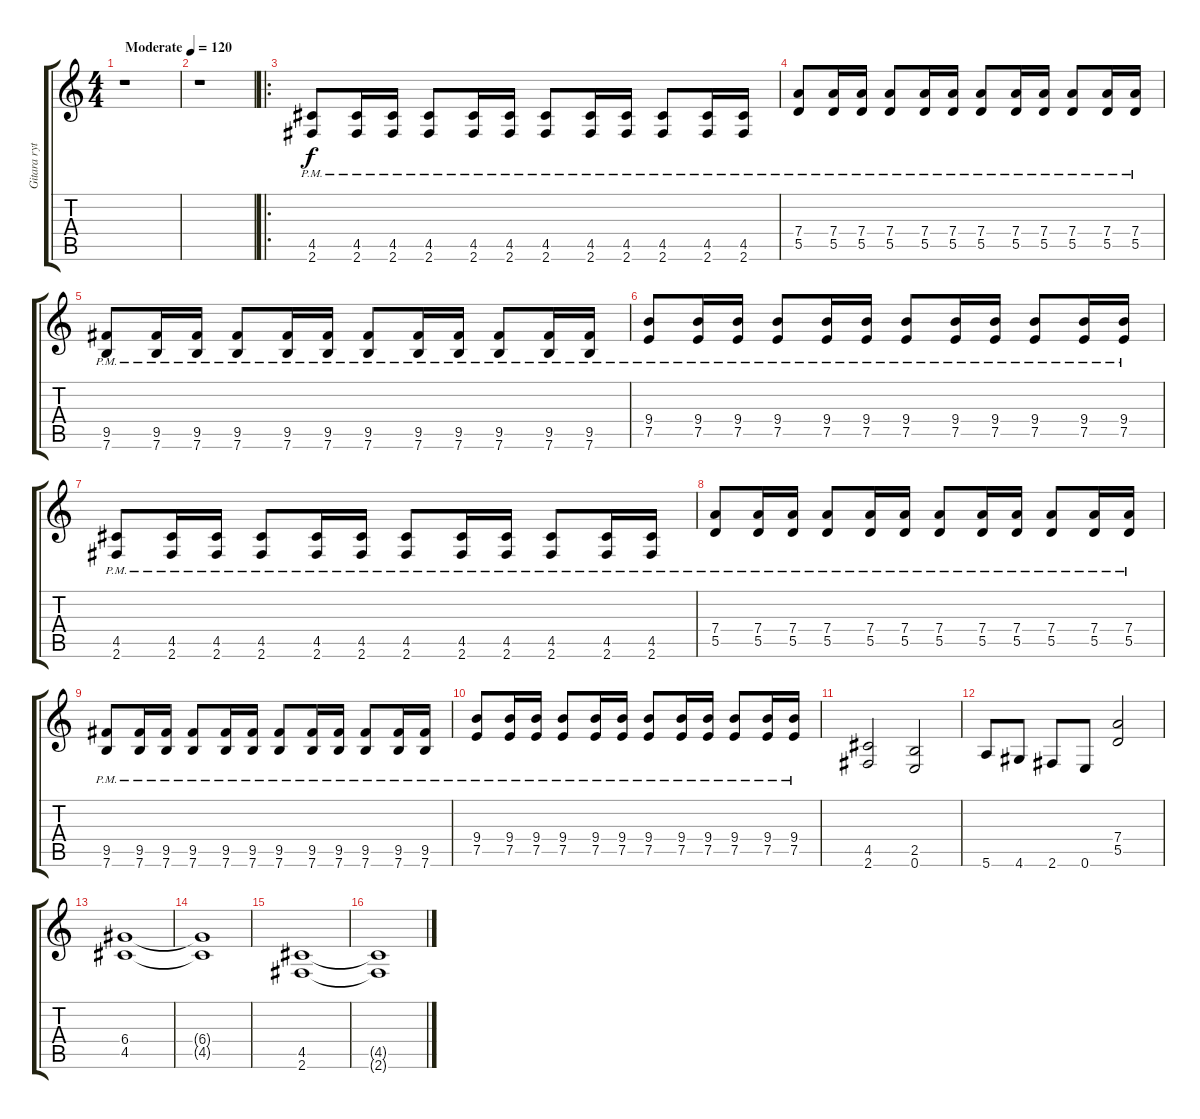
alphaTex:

\track ("Gitara rytmiczna" "Gitara ryt") {instrument overdrivenguitar}
\staff {score tabs}
\tuning (E4 B3 G3 D3 A2 E2) {hide}
\ts (4 4)
\tempo (120 "Moderate")
\clef g2
\ks c
r.1{dy f instrument overdrivenguitar} |
r.1 |
\ro
(4.5 2.6{pm}).8 (4.5 2.6{pm}).16 (4.5 2.6{pm}).16 (4.5 2.6{pm}).8 (4.5 2.6{pm}).16 (4.5 2.6{pm}).16 (4.5 2.6{pm}).8 (4.5 2.6{pm}).16 (4.5 2.6{pm}).16 (4.5 2.6{pm}).8 (4.5 2.6{pm}).16 (4.5 2.6{pm}).16 |
(7.4 5.5{pm}).8 (7.4 5.5{pm}).16 (7.4 5.5{pm}).16 (7.4 5.5{pm}).8 (7.4 5.5{pm}).16 (7.4 5.5{pm}).16 (7.4 5.5{pm}).8 (7.4 5.5{pm}).16 (7.4 5.5{pm}).16 (7.4 5.5{pm}).8 (7.4 5.5{pm}).16 (7.4 5.5{pm}).16 |
(9.5{pm} 7.6).8 (9.5{pm} 7.6).16 (9.5{pm} 7.6).16 (9.5{pm} 7.6).8 (9.5{pm} 7.6).16 (9.5{pm} 7.6).16 (9.5{pm} 7.6).8 (9.5{pm} 7.6).16 (9.5{pm} 7.6).16 (9.5{pm} 7.6).8 (9.5{pm} 7.6).16 (9.5{pm} 7.6).16 |
(9.4 7.5{pm}).8 (9.4 7.5{pm}).16 (9.4 7.5{pm}).16 (9.4 7.5{pm}).8 (9.4 7.5{pm}).16 (9.4 7.5{pm}).16 (9.4 7.5{pm}).8 (9.4 7.5{pm}).16 (9.4 7.5{pm}).16 (9.4 7.5{pm}).8 (9.4 7.5{pm}).16 (9.4 7.5{pm}).16 |
(4.5{pm} 2.6).8 (4.5{pm} 2.6).16 (4.5{pm} 2.6).16 (4.5{pm} 2.6).8 (4.5{pm} 2.6).16 (4.5{pm} 2.6).16 (4.5{pm} 2.6).8 (4.5{pm} 2.6).16 (4.5{pm} 2.6).16 (4.5{pm} 2.6).8 (4.5{pm} 2.6).16 (4.5{pm} 2.6).16 |
(7.4 5.5{pm}).8 (7.4 5.5{pm}).16 (7.4 5.5{pm}).16 (7.4 5.5{pm}).8 (7.4 5.5{pm}).16 (7.4 5.5{pm}).16 (7.4 5.5{pm}).8 (7.4 5.5{pm}).16 (7.4 5.5{pm}).16 (7.4 5.5{pm}).8 (7.4 5.5{pm}).16 (7.4 5.5{pm}).16 |
(9.5{pm} 7.6).8 (9.5{pm} 7.6).16 (9.5{pm} 7.6).16 (9.5{pm} 7.6).8 (9.5{pm} 7.6).16 (9.5{pm} 7.6).16 (9.5{pm} 7.6).8 (9.5{pm} 7.6).16 (9.5{pm} 7.6).16 (9.5{pm} 7.6).8 (9.5{pm} 7.6).16 (9.5{pm} 7.6).16 |
(9.4 7.5{pm}).8 (9.4 7.5{pm}).16 (9.4 7.5{pm}).16 (9.4 7.5{pm}).8 (9.4 7.5{pm}).16 (9.4 7.5{pm}).16 (9.4 7.5{pm}).8 (9.4 7.5{pm}).16 (9.4 7.5{pm}).16 (9.4 7.5{pm}).8 (9.4 7.5{pm}).16 (9.4 7.5{pm}).16 |
(4.5 2.6).2 (2.5 0.6).2 |
5.6.8 4.6.8 2.6.8 0.6.8 (7.4 5.5).2 |
(6.4 4.5).1 |
(6.4{t} 4.5{t}).1 |
(4.5 2.6).1 |
(4.5{t} 2.6{t}).1
